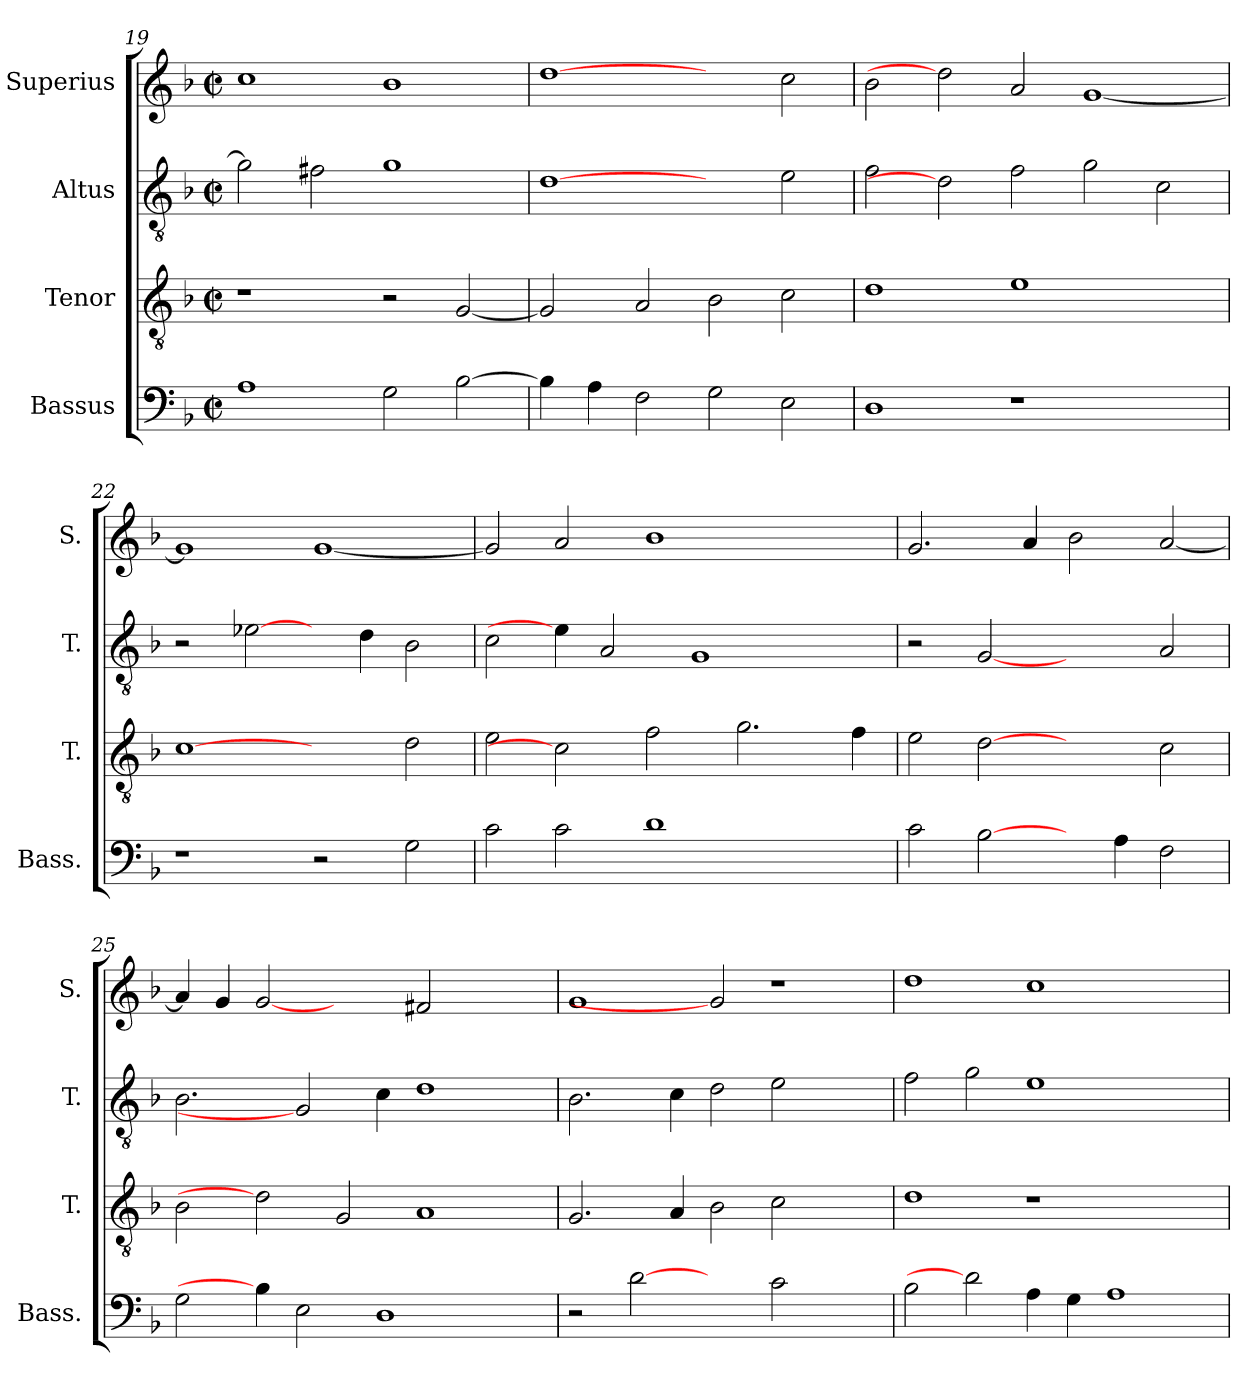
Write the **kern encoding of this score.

**kern	**kern	**kern	**kern
*part4	*part3	*part2	*part1
*staff4	*staff3	*staff2	*staff1
*I"Bassus	*I"Tenor	*I"Altus	*I"Superius
*I'Bass.	*I'T.	*I'T.	*I'S.
!!LO:LB:g=z
*clefF4	*clefGv2	*clefGv2	*clefG2
*	*ITrd7c12	*ITrd7c12	*
*k[b-]	*k[b-]	*k[b-]	*k[b-]
*F:	*F:	*F:	*F:
*M2/2	*M2/2	*M2/2	*M2/2
*met(c|)	*met(c|)	*met(c|)	*met(c|)
=19	=19	=19	=19
1Ai	1r	2Gi\]	1cci
.	.	2F#Xi\	.
2Gi\	2r	1Gi	1b-i
[>2B-i\	[<2GGi/	.	.
=20	=20	=20	=20
4B-i\]	2GGi/]	[1Di	[1ddi
4Ai\	.	.	.
2Fi\	2AAi/	.	.
2Gi\	2BB-i\	2ryy	2ryy
2Ei\	2Ci\	2Ei\	2cci\
=21	=21	=21	=21
1Di	1Di	2Fi\	2b-i\
.	.	2Di]	2ddi]
1r	1Ei	2Fi\	2ai/
.	.	2Gi\	[<1gi
2ryy	2ryy	2Ci\	.
=22	=22	=22	=22
1r	[1Ci	2r	1gi]
.	.	[2E-Xi\	.
2r	2ryy	4ryy	[<1gi
.	.	4Di\	.
2Gi\	2Di\	2BB-i\	.
=23	=23	=23	=23
2ci\	2Ei\	2Ci\	2gi/]
2ci\	2Ci]	4E-i\]	2ai/
.	.	2AAi/	.
1di	2Fi\	.	1b-i
.	.	1GGi	.
.	2.Gi\	.	.
2ryy	.	.	2ryy
.	4Fi\	4ryy	.
!!LO:PB:g=z
=24	=24	=24	=24
2ci\	2Ei\	2r	2.gi/
[2B-i\	[2Di	[2GGi	.
.	.	.	4ai/
4ryy	2ryy	2ryy	2b-i\
4Ai\	.	.	.
2Fi\	2Ci\	2AAi/	[<2ai/
=25	=25	=25	=25
2Gi\	2BB-i\	2.BB-i\	4ai/]
.	.	.	4gi/
4B-i\]	2Di]	.	[2gi
2Ei\	.	2GGi]	.
.	2GGi/	.	2ryy
1Di	.	4Ci\	.
.	1AAi	1Di	2f#Xi/
.	.	.	2ryy
4ryy	.	.	.
=26	=26	=26	=26
2r	2.GGi/	2.BB-i\	1gi
[2di	.	.	.
.	4AAi/	4Ci\	.
2ryy	2BB-i\	2Di\	2gi]
2ci\	2Ci\	2Ei\	1r
2ryy	2ryy	2ryy	.
=27	=27	=27	=27
2B-i\	1Di	2Fi\	1ddi
2di]	.	2Gi\	.
4Ai\	1r	1Ei	1cci
4Gi\	.	.	.
1Ai	.	.	.
.	2ryy	2ryy	2ryy
=	=	=	=
*-	*-	*-	*-
